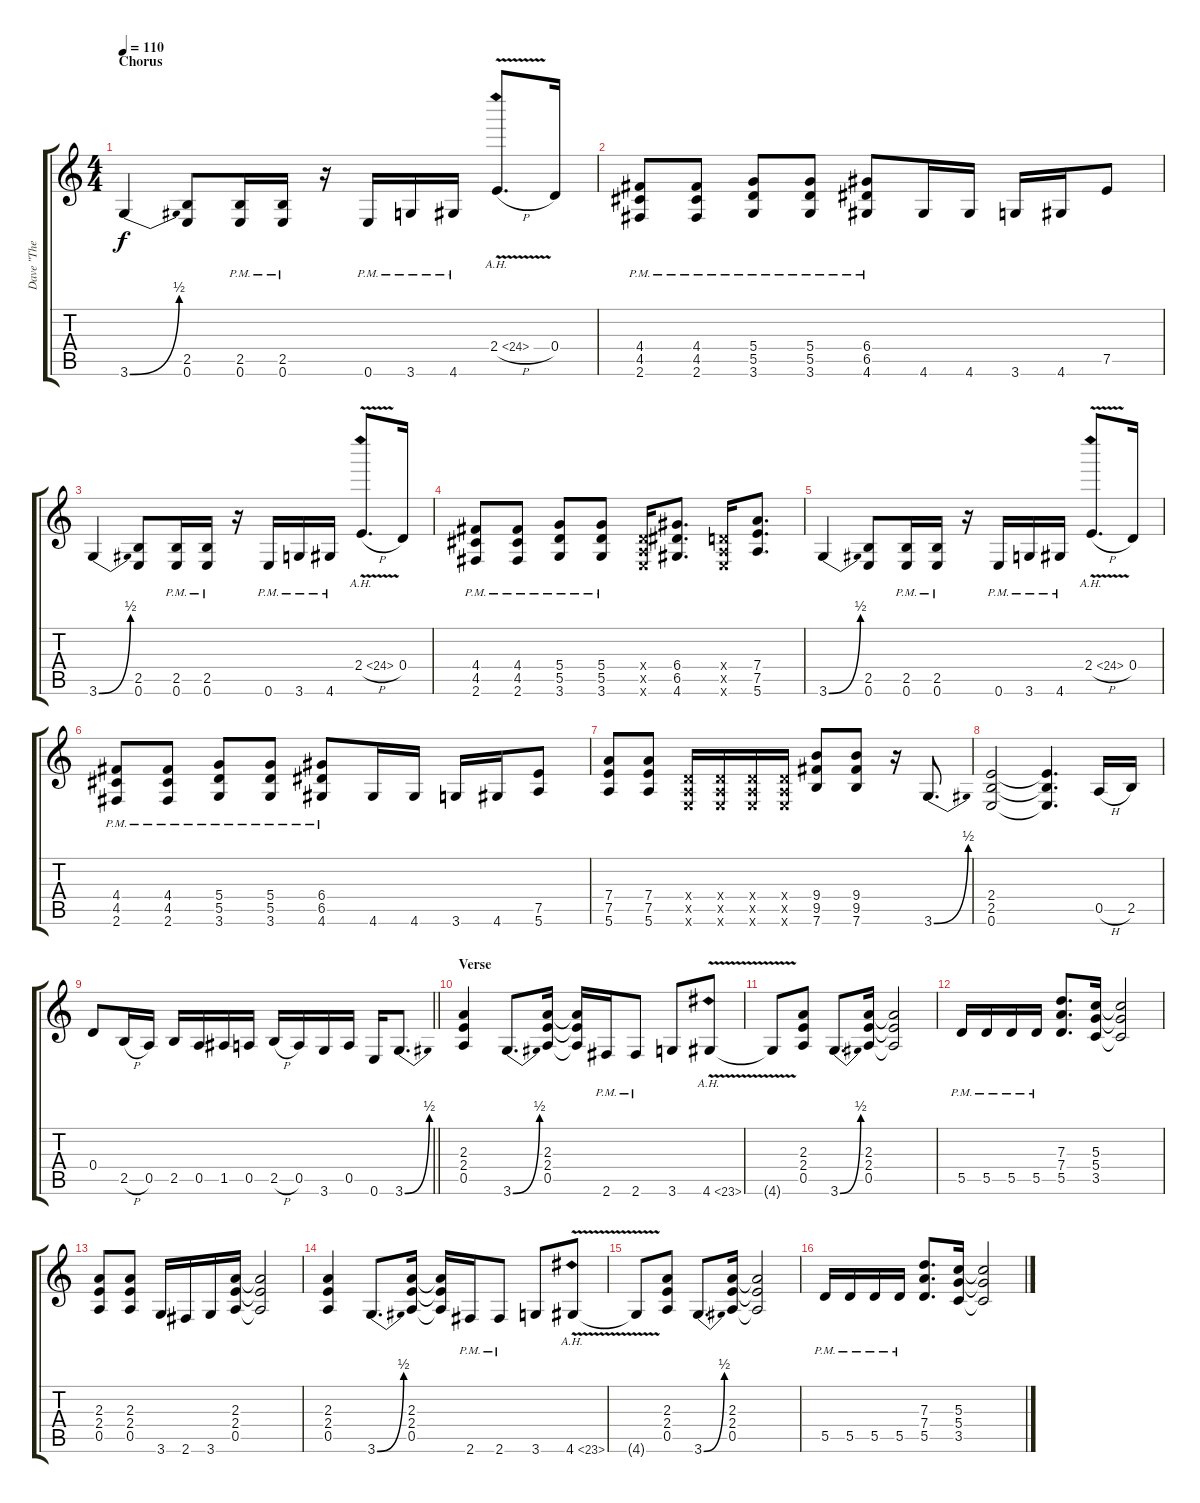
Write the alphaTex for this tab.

\track ("Dave \"The Snake\" Sabo – Rhytm Guitar" "Dave \"The ") {instrument distortionguitar}
\staff {score tabs}
\tuning (E4 B3 G3 D3 A2 E2) {hide}
\ts (4 4)
\section ("" "Chorus")
\tempo 110
\clef g2
\ks c
3.6{be (bend 0 0 60 2)}.4{dy f} (2.5 0.6).8 (2.5{pm} 0.6{pm}).16 (2.5{pm} 0.6{pm}).16 r.16 0.6{pm}.16 3.6{pm}.16 4.6{pm}.16 2.4{ah 22 v h}.8{d} 0.4.16 |
(4.4{pm} 4.5{pm} 2.6{pm}).8 (4.4{pm} 4.5{pm} 2.6{pm}).8 (5.4{pm} 5.5{pm} 3.6{pm}).8 (5.4{pm} 5.5{pm} 3.6{pm}).8 (6.4{pm} 6.5{pm} 4.6{pm}).8 4.6.16 4.6.16 3.6.16 4.6.16 7.5.8 |
3.6{be (bend 0 0 60 2)}.4 (2.5 0.6).8 (2.5{pm} 0.6{pm}).16 (2.5{pm} 0.6{pm}).16 r.16 0.6{pm}.16 3.6{pm}.16 4.6{pm}.16 2.4{ah 22 v h}.8{d} 0.4.16 |
(4.4{pm} 4.5{pm} 2.6{pm}).8 (4.4{pm} 4.5{pm} 2.6{pm}).8 (5.4{pm} 5.5{pm} 3.6{pm}).8 (5.4{pm} 5.5{pm} 3.6{pm}).8 (0.4{x} 0.5{x} 0.6{x}).16 (6.4 6.5 4.6).8{d} (0.4{x} 0.5{x} 0.6{x}).16 (7.4 7.5 5.6).8{d} |
3.6{be (bend 0 0 60 2)}.4 (2.5 0.6).8 (2.5{pm} 0.6{pm}).16 (2.5{pm} 0.6{pm}).16 r.16 0.6{pm}.16 3.6{pm}.16 4.6{pm}.16 2.4{ah 22 v h}.8{d} 0.4.16 |
(4.4{pm} 4.5{pm} 2.6{pm}).8 (4.4{pm} 4.5{pm} 2.6{pm}).8 (5.4{pm} 5.5{pm} 3.6{pm}).8 (5.4{pm} 5.5{pm} 3.6{pm}).8 (6.4{pm} 6.5{pm} 4.6{pm}).8 4.6.16 4.6.16 3.6.16 4.6.16 (7.5 5.6).8 |
(7.4 7.5 5.6).8 (7.4 7.5 5.6).8 (0.4{x} 0.5{x} 0.6{x}).16 (0.4{x} 0.5{x} 0.6{x}).16 (0.4{x} 0.5{x} 0.6{x}).16 (0.4{x} 0.5{x} 0.6{x}).16 (9.4 9.5 7.6).8 (9.4 9.5 7.6).8 r.16 3.6{be (bend 0 0 60 2)}.8{d} |
(2.4 2.5 0.6).2 (2.4{t} 2.5{t} 0.6{t}).4{d} 0.5{h}.16 2.5.16 |
\barLineRight lightlight
0.4.8 2.5{h}.16 0.5.16 2.5.16 0.5.16 1.5.16 0.5.16 2.5{h}.16 0.5.16 3.6.16 0.5.16 0.6.16 3.6{be (bend 0 0 60 2)}.8{d} |
\section ("" "Verse")
(2.3 2.4 0.5).4 3.6{be (bend 0 0 60 2)}.8{d} (2.3 2.4 0.5).16 (2.3{t} 2.4{t} 0.5{t}).16 2.6{pm}.16 2.6{pm}.8 3.6.8 4.6{ah 19 v}.8 |
4.6{t}.8 (2.3 2.4 0.5).8 3.6{be (bend 0 0 60 2)}.8{d} (2.3 2.4 0.5).16 (2.3{t} 2.4{t} 0.5{t}).2 |
5.5{pm}.16 5.5{pm}.16 5.5{pm}.16 5.5{pm}.16 (7.3 7.4 5.5).8{d} (5.3 5.4 3.5).16 (5.3{t} 5.4{t} 3.5{t}).2 |
(2.3 2.4 0.5).8 (2.3 2.4 0.5).8 3.6.16 2.6.16 3.6.16 (2.3 2.4 0.5).16 (2.3{t} 2.4{t} 0.5{t}).2 |
(2.3 2.4 0.5).4 3.6{be (bend 0 0 60 2)}.8{d} (2.3 2.4 0.5).16 (2.3{t} 2.4{t} 0.5{t}).16 2.6{pm}.16 2.6{pm}.8 3.6.8 4.6{ah 19 v}.8 |
4.6{t}.8 (2.3 2.4 0.5).8 3.6{be (bend 0 0 60 2)}.8{d} (2.3 2.4 0.5).16 (2.3{t} 2.4{t} 0.5{t}).2 |
5.5{pm}.16 5.5{pm}.16 5.5{pm}.16 5.5{pm}.16 (7.3 7.4 5.5).8{d} (5.3 5.4 3.5).16 (5.3{t} 5.4{t} 3.5{t}).2
